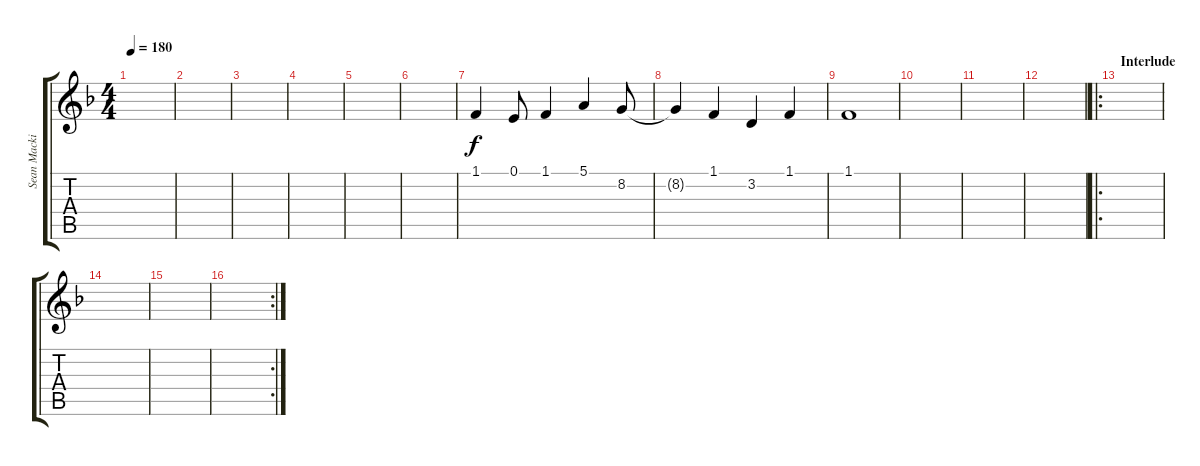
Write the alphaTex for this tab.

\track ("Sean Mackin (Voice 2)" "Sean Macki") {instrument lead1square}
\staff {score tabs}
\tuning (E4 B3 G3 D3 A2 E2) {hide}
\ts (4 4)
\tempo 180
\clef g2
\ks f
|
|
|
|
|
|
1.1.4{volume 15} 0.1.8 1.1.4 5.1.4 8.2.8 |
8.2{t}.4 1.1.4 3.2.4 1.1.4 |
1.1.1 |
|
|
|
\ro
\section ("" "Interlude")
|
|
|
\rc 2
